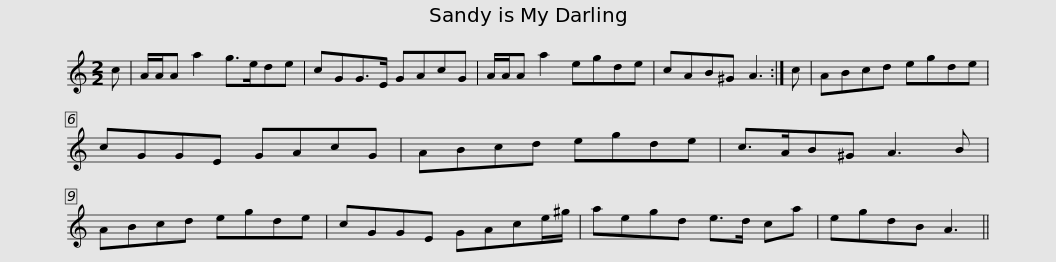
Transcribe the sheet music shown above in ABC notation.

X:1
L:1/8
M:2/2
I:linebreak $
K:C
V:1 treble
V:1
 c | A/A/A a2 g>ede | cGG>E GAcG | A/A/A a2 egde | cAB^G A3 :| %5
 c | ABcd egde |$ cGGE GAcG | ABcd egde | c>AB^G A3 B | %10
 ABcd egde | cGGE GAce/^g/ |$ aegd e>d ca | egdB A3 || %14
